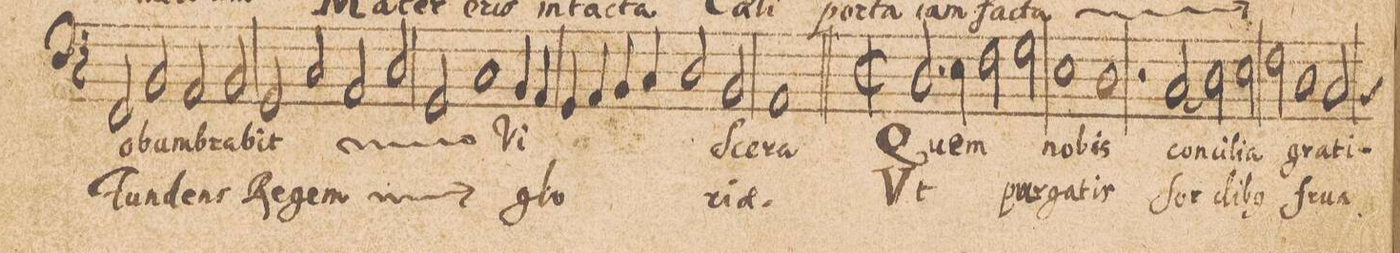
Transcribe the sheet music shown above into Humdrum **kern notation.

**kern	**text	**text
*I"BASSVS.	*	*
*clefF4	*	*
*k[]	*	*
*met(C|)	*	*
*M2/1	*	*
2FF/	o-	Fun-
2BB/	-bum-	-dens
2AA/	-bra-	Re-
2BB/	.	.
=53-	=53-	=53-
2GG/	-bit	-gem
*	*ij	*ij
2C/	o-	Fun-
2AA/	-bum-	-dens
2D/	-bra-	Re-
=54-	=54-	=54-
2GG/	.	.
1C/	-bit	-gem
*	*Xij	*Xij
4BB/	Vi-	glo-
4AA/	.	.
=55-	=55-	=55-
4GG/	.	.
4AA/	.	.
4BB/	.	.
4C/	.	.
1D/	.	.
=56-	=56-	=56-
1BB/	-ſce-	-ri-
1AA/	-ra	-ae.
=57||	=57||	=57||
*M2/1	*	*
*met(C|)	*	*
2.D/	Quem	Vt
4E\	.	.
2F\	.	.
2G\	.	pur-
=58-	=58-	=58-
1E\	no-	-ga-
1D\	-bis	-tis
=59-	=59-	=59-
2r	.	.
(<2C/	con-	ſor-
2D\)	-ci-	.
2E\	-li-	-di-
=60-	=60-	=60-
2F\	-a	-bu(s)
1D\	gra-	fru-
*custos:BB	*	*
2C/	-ti-	-a-
=61-	=61-	=61-
*-	*-	*-
